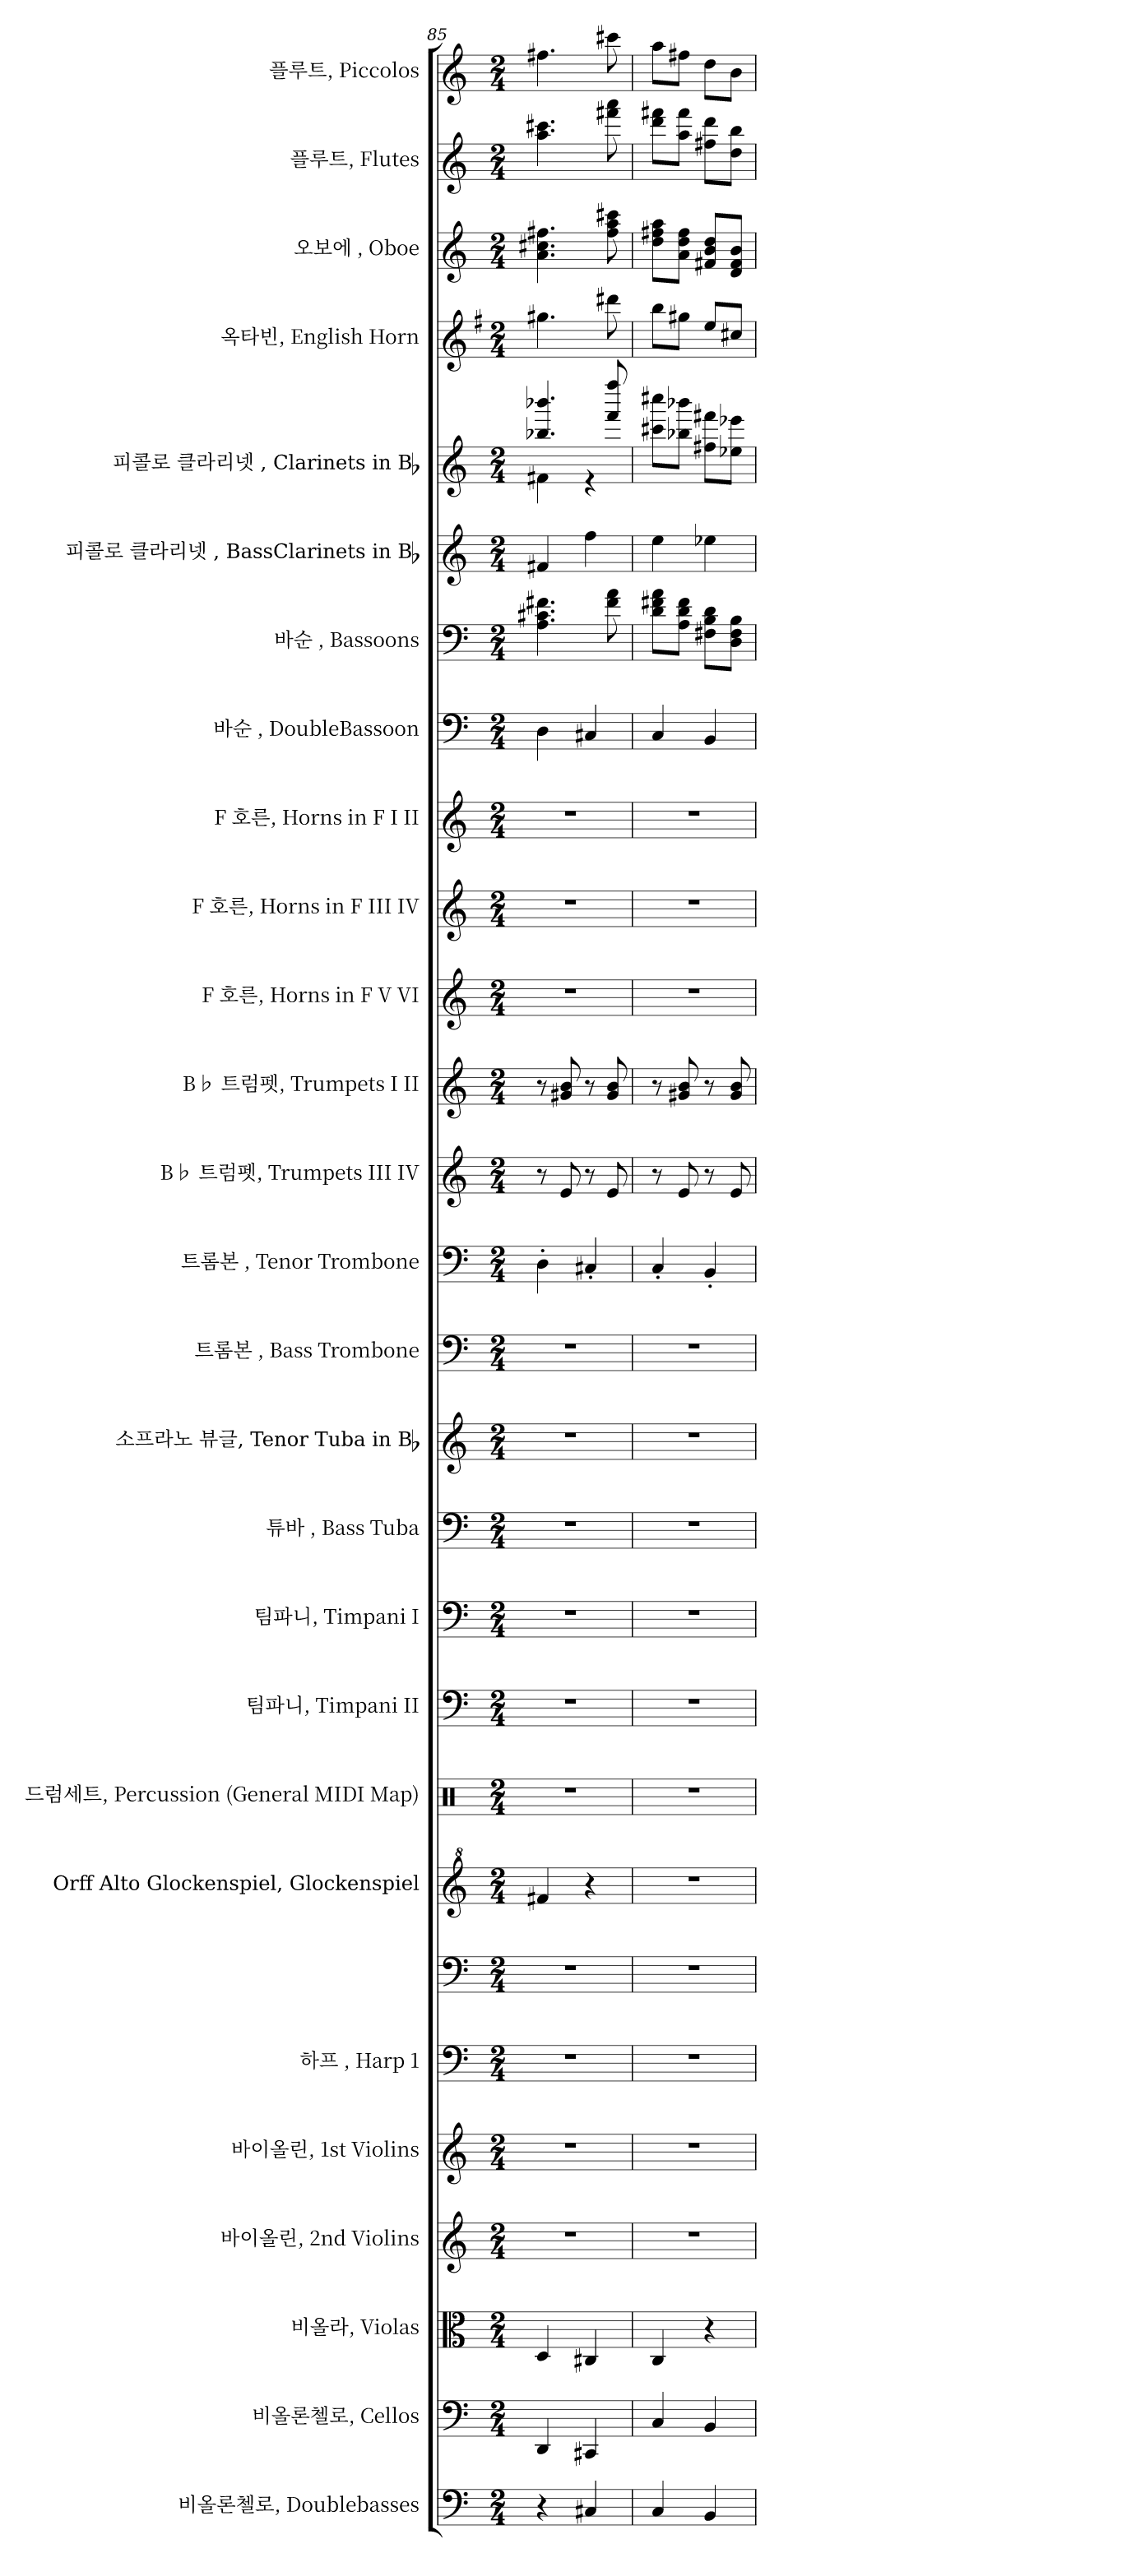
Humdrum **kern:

**kern	**kern	**kern	**kern	**kern	**kern	**kern	**kern	**kern	**kern	**kern	**kern	**kern	**kern	**kern	**kern	**kern	**kern	**kern	**kern	**kern	**kern	**kern	**kern	**kern	**kern	**kern	**kern
*part27	*part26	*part25	*part24	*part23	*part22	*part22	*part21	*part20	*part19	*part18	*part17	*part16	*part15	*part14	*part13	*part12	*part11	*part10	*part9	*part8	*part7	*part6	*part5	*part4	*part3	*part2	*part1
*staff28	*staff27	*staff26	*staff25	*staff24	*staff23	*staff22	*staff21	*staff20	*staff19	*staff18	*staff17	*staff16	*staff15	*staff14	*staff13	*staff12	*staff11	*staff10	*staff9	*staff8	*staff7	*staff6	*staff5	*staff4	*staff3	*staff2	*staff1
*I"비올론첼로, Doublebasses	*I"비올론첼로, Cellos	*I"비올라, Violas	*I"바이올린, 2nd Violins	*I"바이올린, 1st Violins	*I"하프 , Harp 1	*	*I"Orff Alto Glockenspiel, Glockenspiel	*I"드럼세트, Percussion (General MIDI Map)	*I"팀파니, Timpani II	*I"팀파니, Timpani I	*I"튜바 , Bass Tuba	*I"소프라노 뷰글, Tenor Tuba in Bb	*I"트롬본 , Bass Trombone	*I"트롬본 , Tenor Trombone	*I"B♭ 트럼펫, Trumpets III IV	*I"B♭ 트럼펫, Trumpets I II	*I"F 호른, Horns in F  V  VI	*I"F 호른, Horns in F III IV	*I"F 호른, Horns in F  I  II	*I"바순 , DoubleBassoon	*I"바순 , Bassoons	*I"피콜로 클라리넷 , BassClarinets in Bb	*I"피콜로 클라리넷 , Clarinets in Bb	*I"옥타빈, English Horn	*I"오보에 , Oboe	*I"플루트, Flutes	*I"플루트, Piccolos
*	*	*I'Vlas.	*I'Vlns.	*I'Vlns.	*I'Hrp.	*	*I'O. A. Glk.	*	*I'Timp.	*I'Timp.	*I'Tba.	*	*I'Tbn.	*I'Tbn.	*I'B♭ Tpt.	*I'B♭ Tpt.	*I'F Hn.	*I'F Hn.	*I'F Hn.	*	*I'Bsn.	*	*	*	*I'Ob.	*I'Fl.	*
*clefF4	*clefF4	*clefC3	*clefG2	*clefG2	*clefF4	*clefF4	*clefG^2	*clefX	*clefF4	*clefF4	*clefF4	*clefG2	*clefF4	*clefF4	*clefG2	*clefG2	*clefG2	*clefG2	*clefG2	*clefF4	*clefF4	*clefG2	*clefG2	*clefG2	*clefG2	*clefG2	*clefG2
*	*	*	*	*	*	*	*	*	*	*	*	*	*	*	*ITrd1c2	*ITrd1c2	*ITrd4c7	*ITrd4c7	*ITrd4c7	*	*	*ITrd-5c-8	*ITrd-5c-8	*ITrd4c7	*	*	*
*k[]	*k[]	*k[]	*k[]	*k[]	*k[]	*k[]	*k[]	*k[]	*k[]	*k[]	*k[]	*k[]	*k[]	*k[]	*k[b-e-]	*k[b-e-]	*k[b-]	*k[b-]	*k[b-]	*k[]	*k[]	*k[b-e-a-d-]	*k[b-e-a-d-]	*k[]	*k[]	*k[]	*k[]
*M2/4	*M2/4	*M2/4	*M2/4	*M2/4	*M2/4	*M2/4	*M2/4	*M2/4	*M2/4	*M2/4	*M2/4	*M2/4	*M2/4	*M2/4	*M2/4	*M2/4	*M2/4	*M2/4	*M2/4	*M2/4	*M2/4	*M2/4	*M2/4	*M2/4	*M2/4	*M2/4	*M2/4
=85	=85	=85	=85	=85	=85	=85	=85	=85	=85	=85	=85	=85	=85	=85	=85	=85	=85	=85	=85	=85	=85	=85	=85	=85	=85	=85	=85
*	*	*	*	*	*	*	*	*	*	*	*	*	*	*	*	*	*	*	*	*	*	*	*^	*	*	*	*
4r	4DD/	4D/	2r	2r	2r	2r	4ff#X/	2r	2r	2r	2r	2r	2r	4D'\	8r	8r	2r	2r	2r	4D\	4.A\ 4.c#X\ 4.f#X\	4ddn/	4.ggg-X/ 4.gggg-X/	4ddn\	4.cc#X\	4.a\ 4.cc#X\ 4.ff#X\	4.aa\ 4.ccc#X\	4.ff#X\
.	.	.	.	.	.	.	.	.	.	.	.	.	.	.	8d/	8f#X/ 8a/	.	.	.	.	.	.	.	.	.	.	.	.
4C#X/	4CC#X/	4C#X/	.	.	.	.	4r	.	.	.	.	.	.	4C#X'/	8r	8r	.	.	.	4C#X/	.	4ddd-\	.	4r	.	.	.	.
.	.	.	.	.	.	.	.	.	.	.	.	.	.	.	8d/	8f#/ 8a/	.	.	.	.	8f#\ 8a\	.	8dddd-/ 8ddddd-/	.	8gg#X\	8ff#\ 8aa\ 8ccc#X\	8fff#X\ 8aaa\	8ccc#X\
*	*	*	*	*	*	*	*	*	*	*	*	*	*	*	*	*	*	*	*	*	*	*	*v	*v	*	*	*	*
!!LO:PB:g=z
=86	=86	=86	=86	=86	=86	=86	=86	=86	=86	=86	=86	=86	=86	=86	=86	=86	=86	=86	=86	=86	=86	=86	=86	=86	=86	=86	=86
4C/	4C/	4C/	2r	2r	2r	2r	2r	2r	2r	2r	2r	2r	2r	4C'/	8r	8r	2r	2r	2r	4C/	8d\ 8f#X\ 8a\L	4ccc\	8aaan\ 8aaaan\L	8ee\L	8dd\ 8ff#X\ 8aa\L	8ddd\ 8fff#X\L	8aa\L
.	.	.	.	.	.	.	.	.	.	.	.	.	.	.	8d/	8f#X/ 8a/	.	.	.	.	8A\ 8d\ 8f#\J	.	8ggg-X\ 8gggg-X\J	8cc#X\J	8a\ 8dd\ 8ff#\J	8aa\ 8fff#\J	8ff#X\J
4BB/	4BB/	4r	.	.	.	.	.	.	.	.	.	.	.	4BB'/	8r	8r	.	.	.	4BB/	8F#X\ 8B\ 8d\L	4ccc-X\	8dddn\ 8ddddn\L	8a/L	8f#X/ 8b/ 8dd/L	8ff#X\ 8ddd\L	8dd\L
.	.	.	.	.	.	.	.	.	.	.	.	.	.	.	8d/	8f#/ 8a/	.	.	.	.	8D\ 8F#\ 8B\J	.	8ccc-X\ 8cccc-X\J	8f#X/J	8d/ 8f#/ 8b/J	8dd\ 8bb\J	8b\J
=	=	=	=	=	=	=	=	=	=	=	=	=	=	=	=	=	=	=	=	=	=	=	=	=	=	=	=
*-	*-	*-	*-	*-	*-	*-	*-	*-	*-	*-	*-	*-	*-	*-	*-	*-	*-	*-	*-	*-	*-	*-	*-	*-	*-	*-	*-
